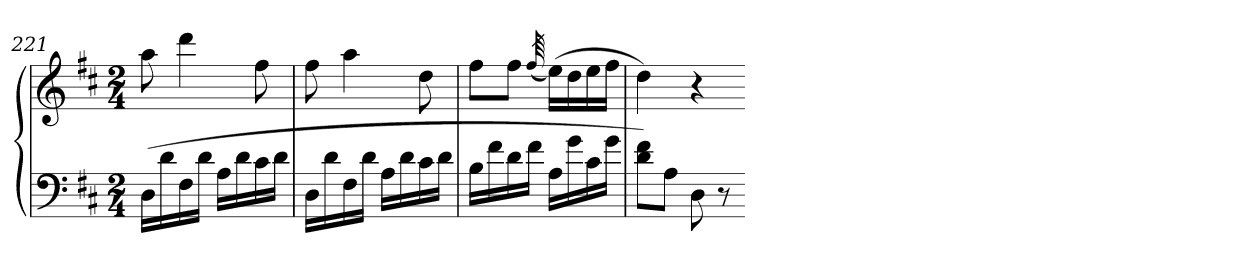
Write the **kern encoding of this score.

**kern	**kern
*part1	*part1
*staff2	*staff1
*clefF4	*clefG2
*k[f#c#]	*k[f#c#]
*D:	*D:
*M2/4	*M2/4
=221	=221
(16DLL	8aa
16d	.
16F#	4ddd
16dJJ	.
16ALL	.
16d	.
16c#	8ff#
16dJJ	.
=222	=222
16DLL	8ff#
16d	.
16F#	4aa
16dJJ	.
16ALL	.
16d	.
16c#	8dd
16dJJ	.
=223	=223
16BLL	8ff#L
16f#	.
16d	8ff#J
16f#JJ	.
.	(64qff#
16ALL	(16eeLL)
16g	16dd
16c#	16ee
16gJJ	16ff#JJ
=224	=224
8d 8f#L)	4dd)
8AJ	.
8D	4r
8r	.
=-	=-
*-	*-
